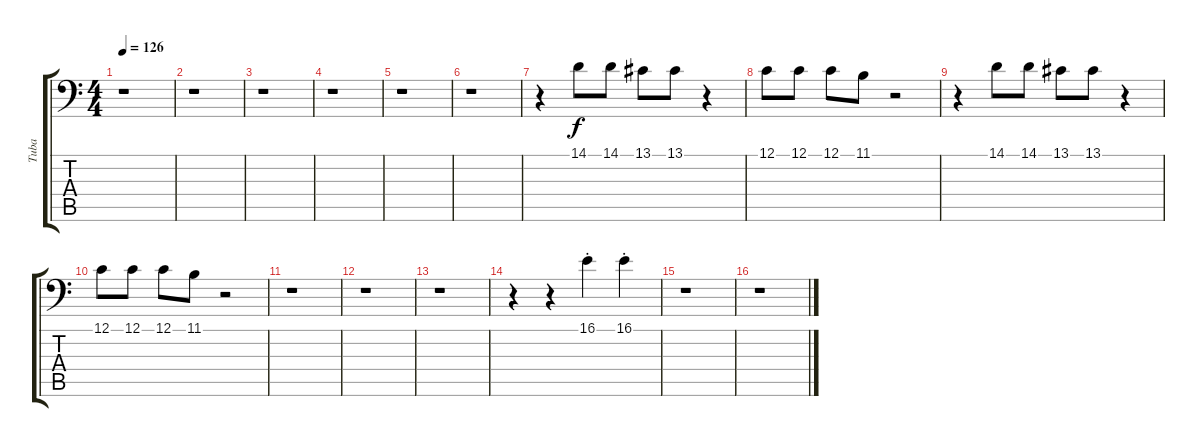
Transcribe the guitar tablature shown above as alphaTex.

\track ("Tuba" "Tuba") {instrument tuba}
\staff {score tabs}
\tuning (C3 G2 D2 A1 E1 B0) {hide}
\ts (4 4)
\tempo 126
\clef f4
\ks c
r.1{dy f} |
r.1 |
r.1 |
r.1 |
r.1 |
r.1 |
r.4 14.1.8 14.1.8 13.1.8 13.1.8 r.4 |
12.1.8 12.1.8 12.1.8 11.1.8 r.2 |
r.4 14.1.8 14.1.8 13.1.8 13.1.8 r.4 |
12.1.8 12.1.8 12.1.8 11.1.8 r.2 |
r.1 |
r.1 |
r.1 |
r.4 r.4 16.1{st}.4 16.1{st}.4 |
r.1 |
r.1
